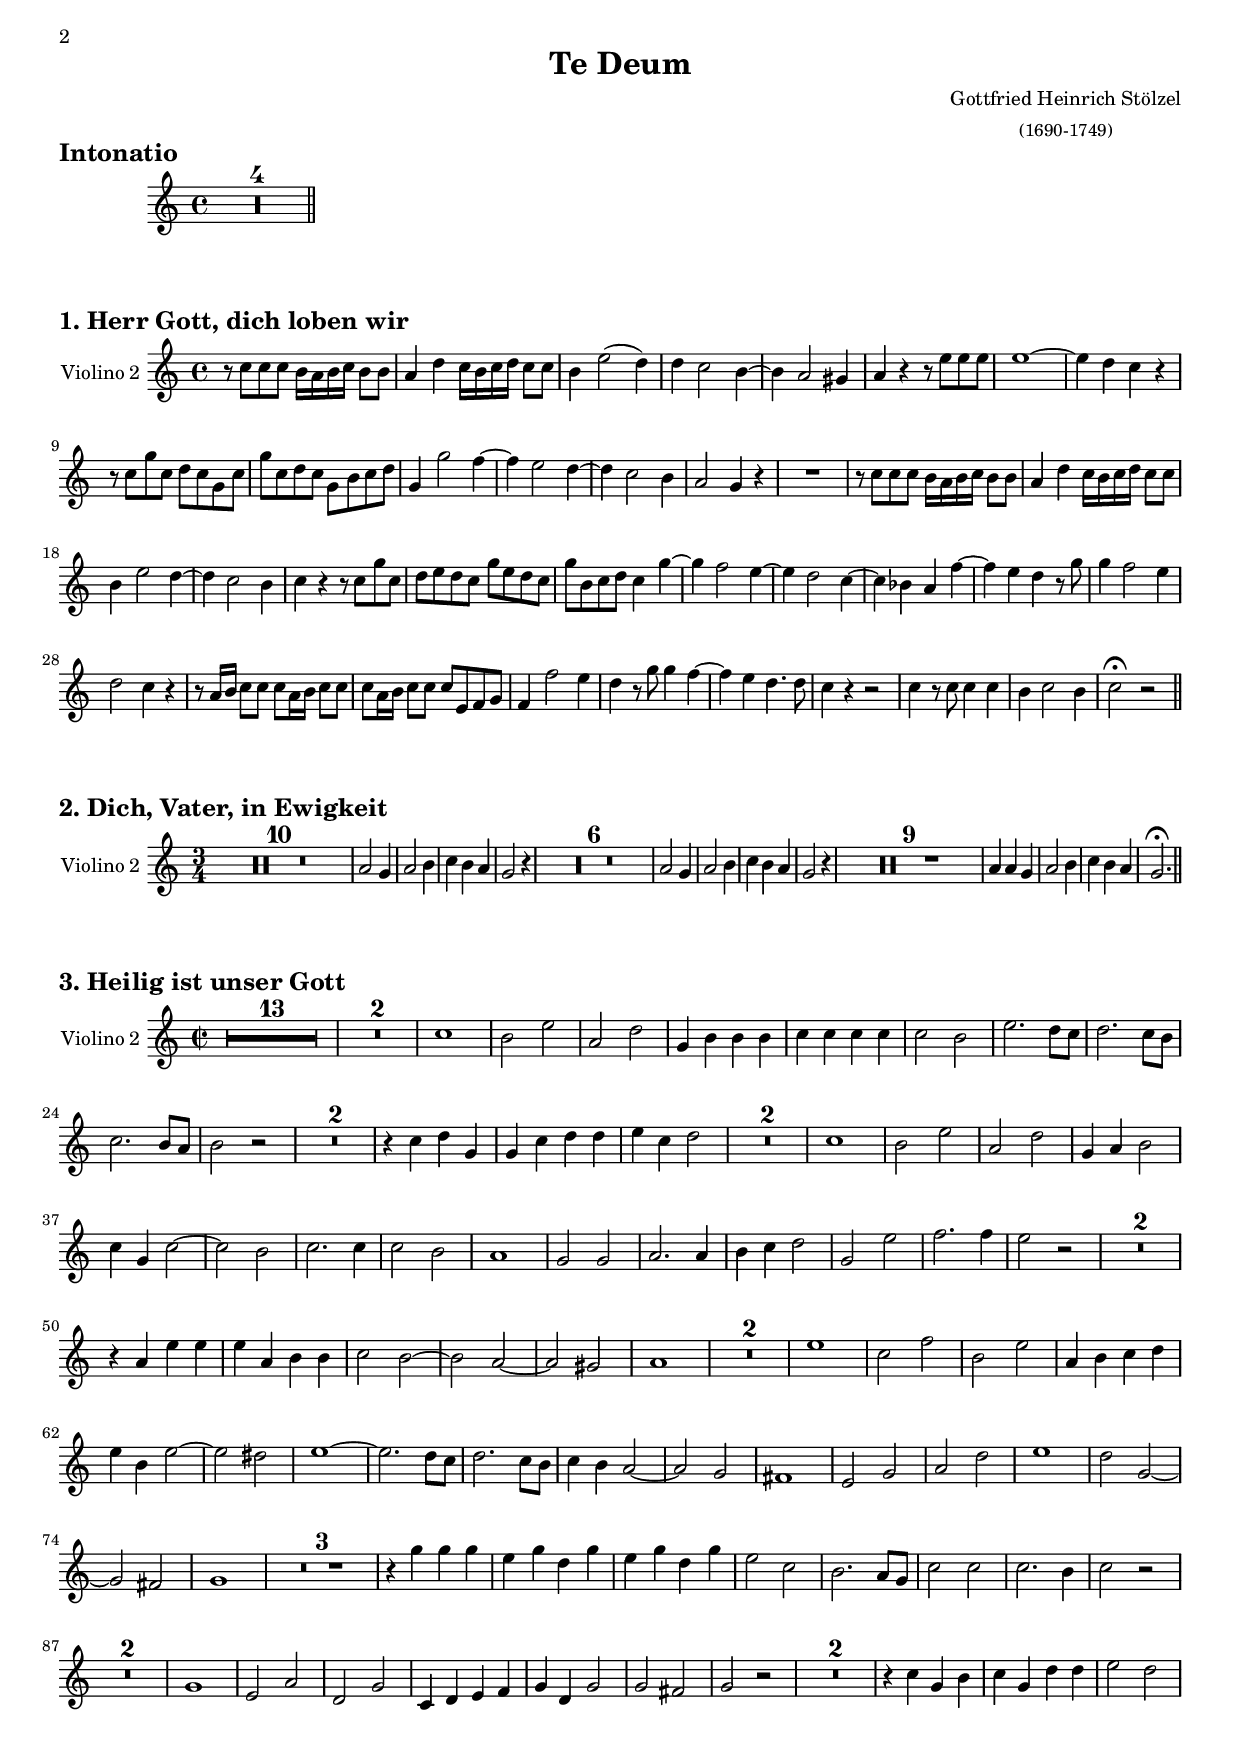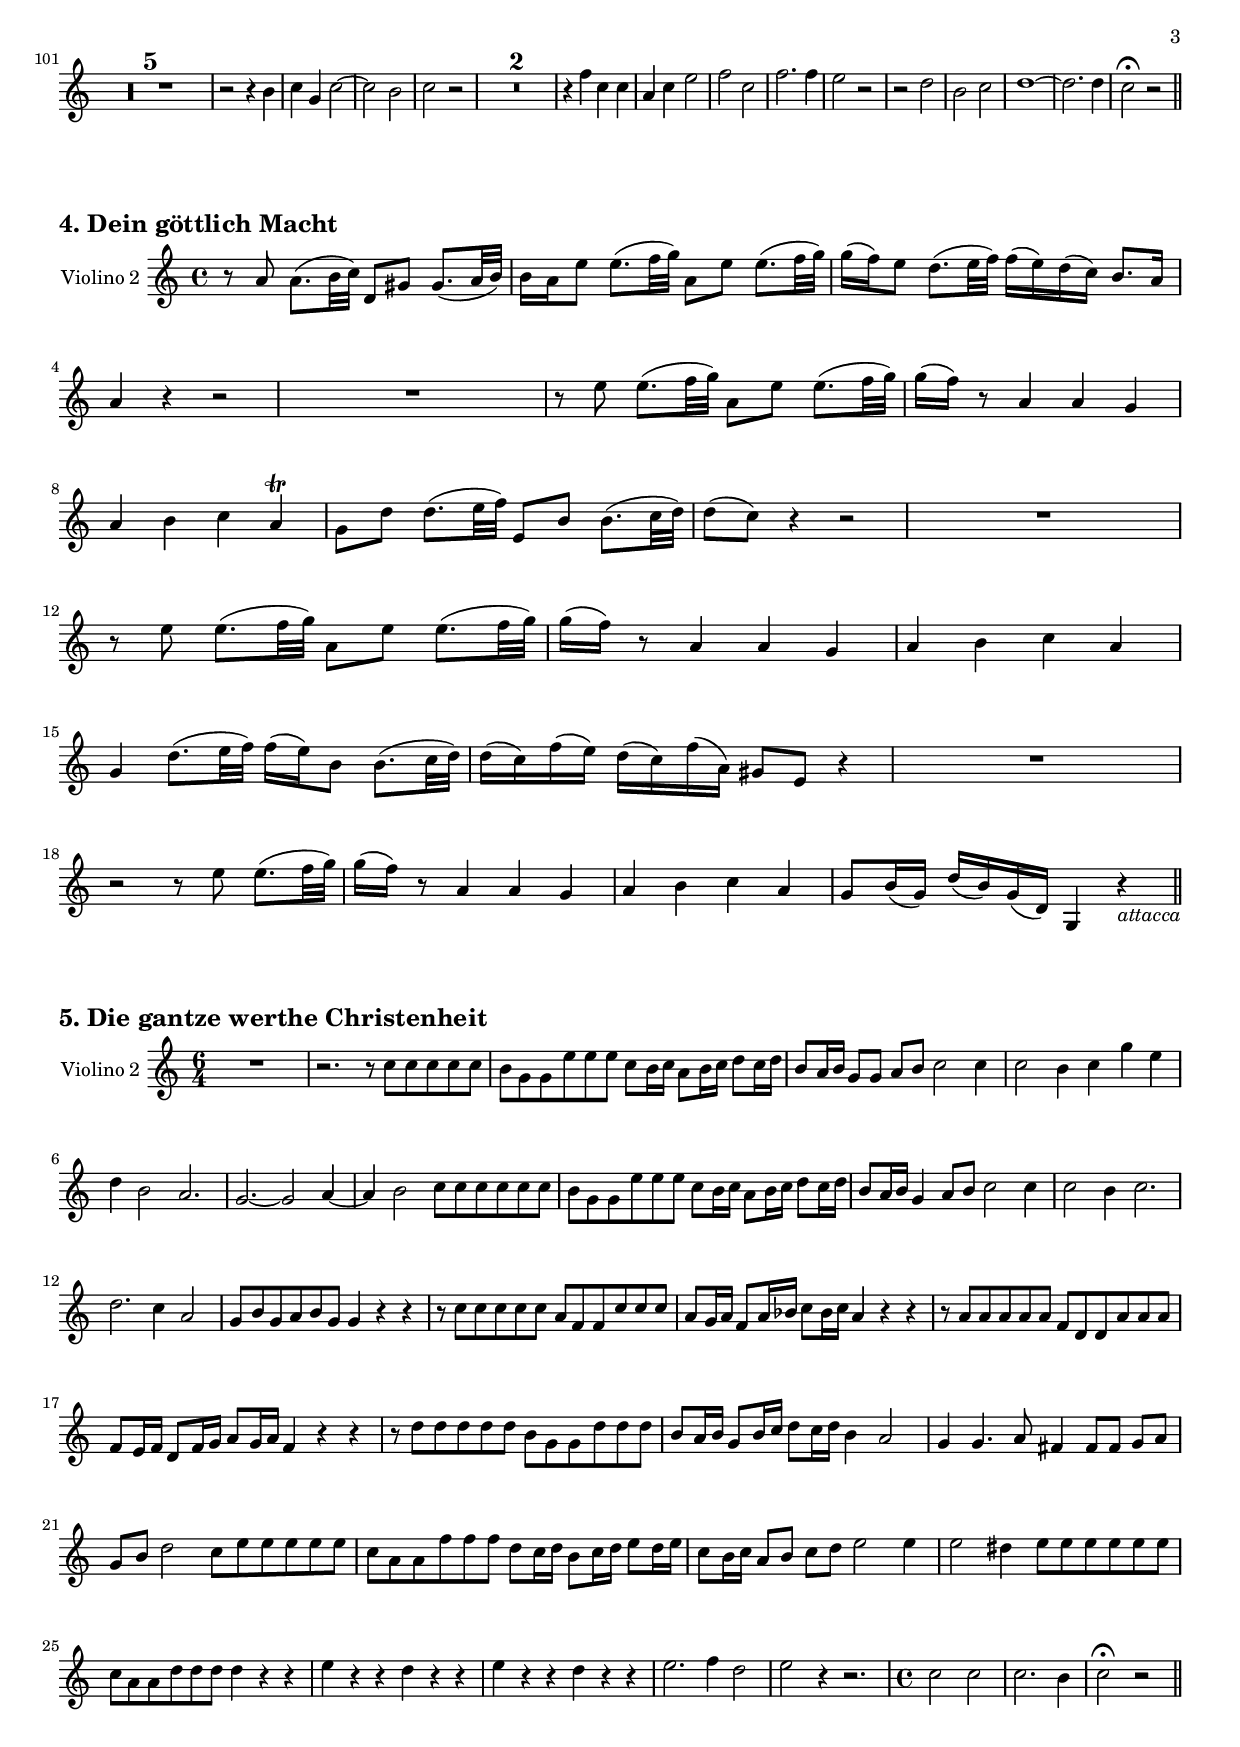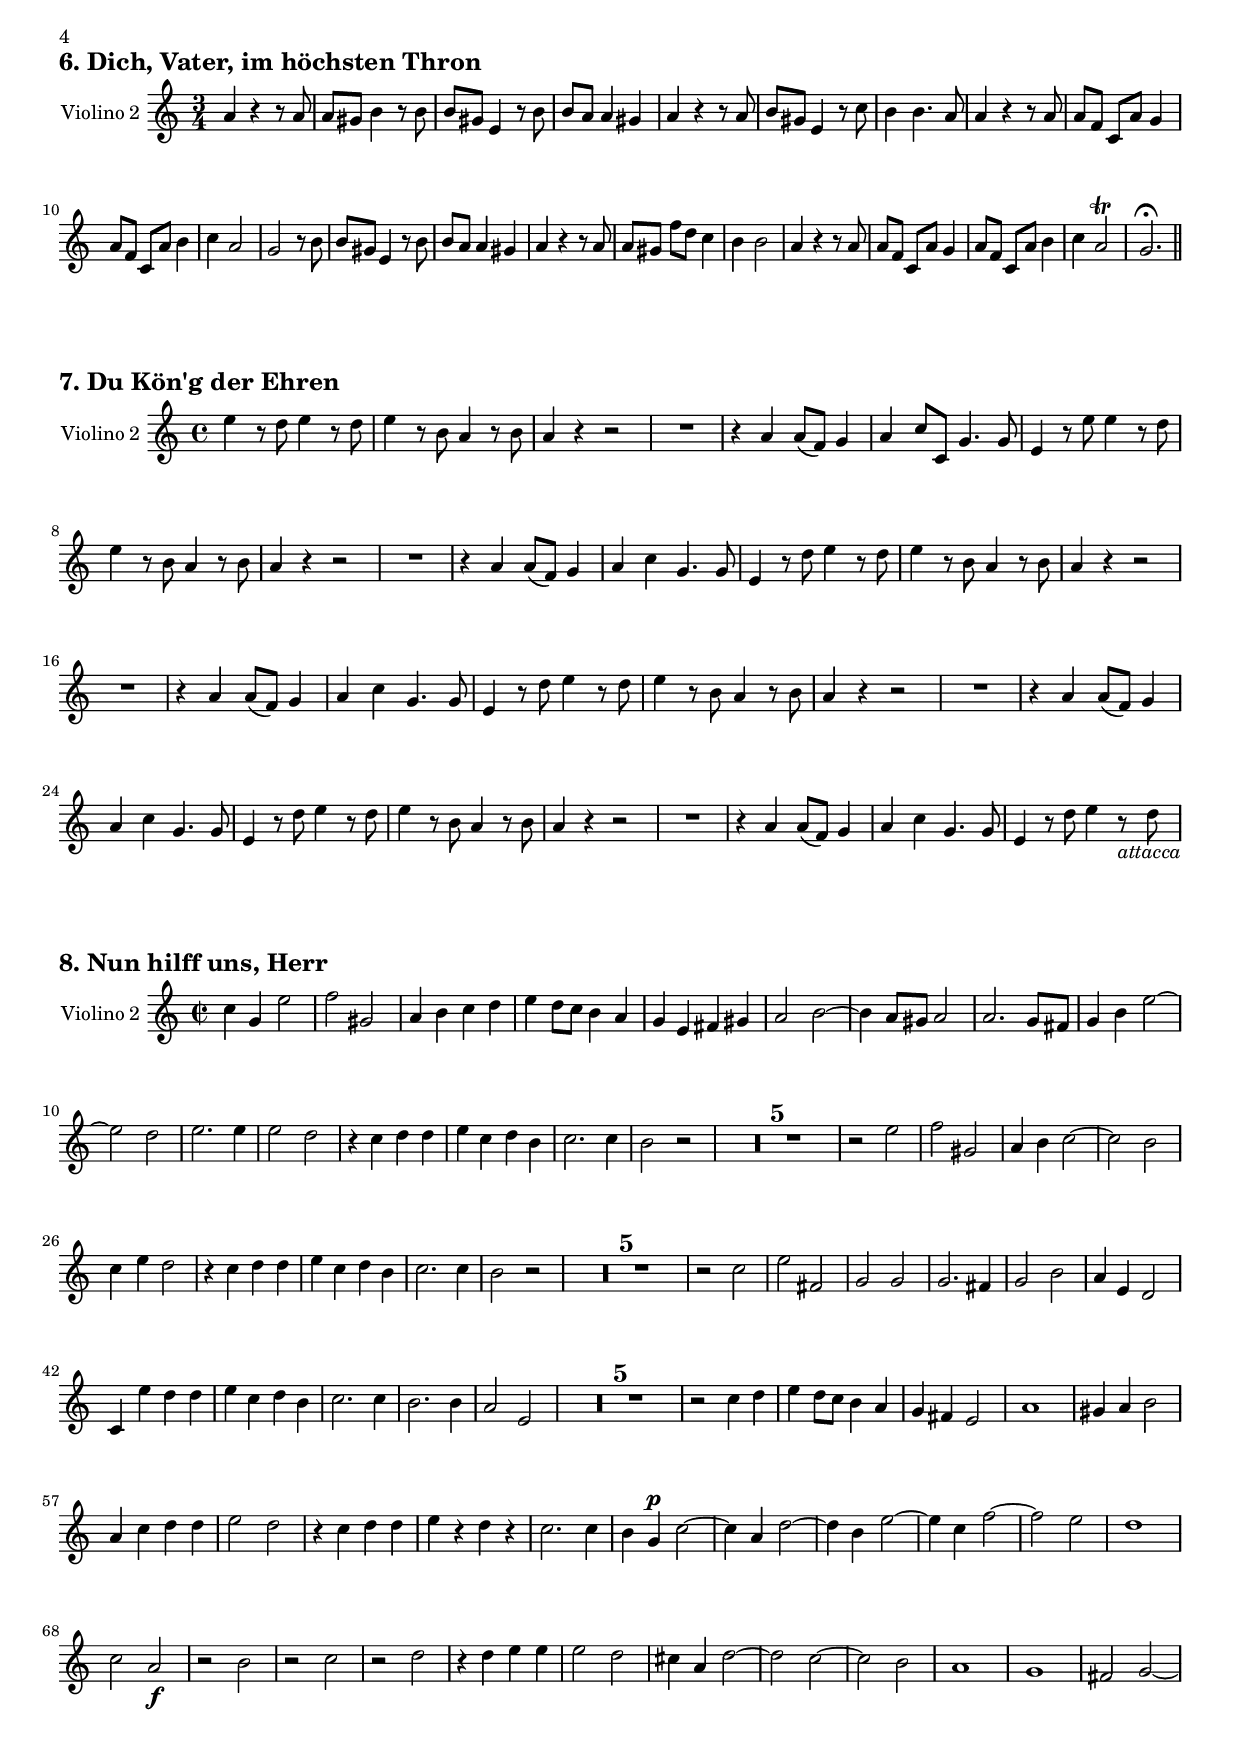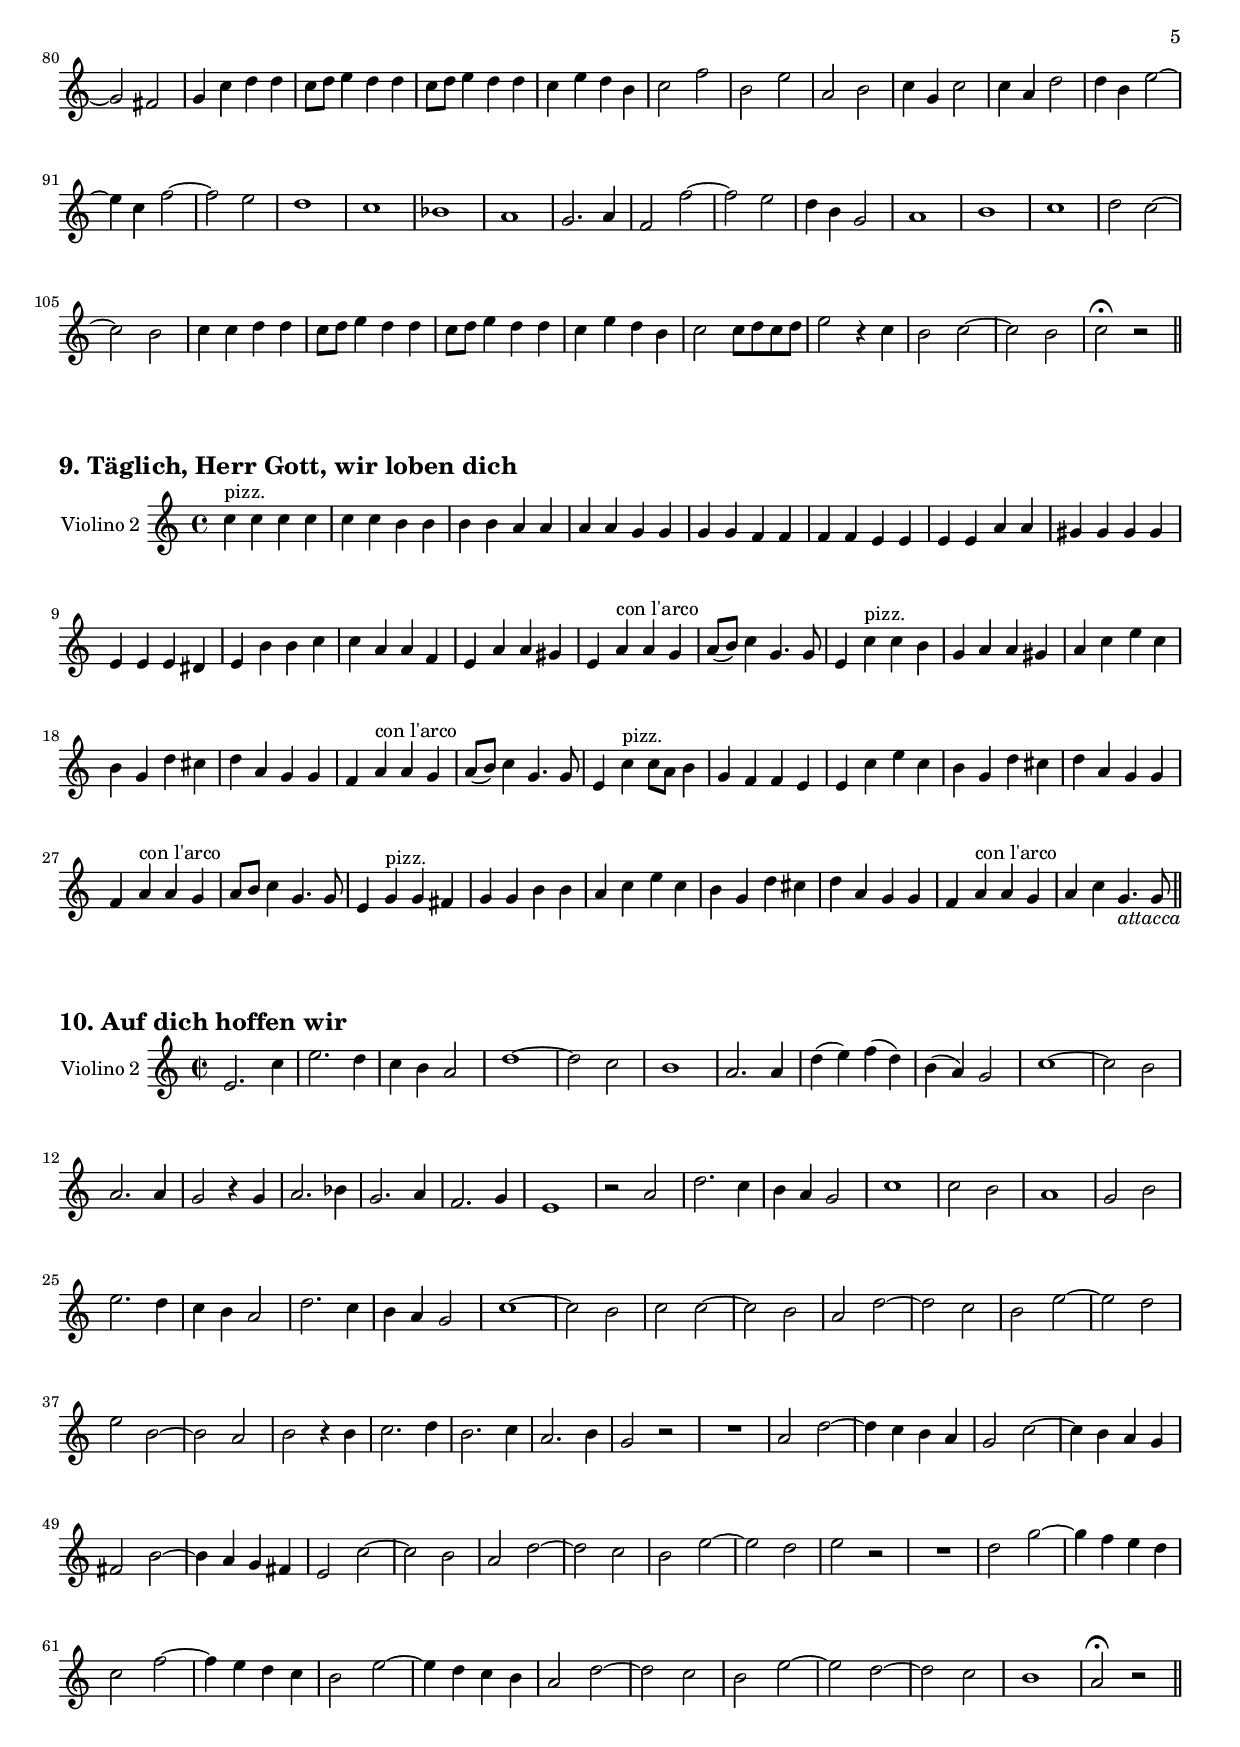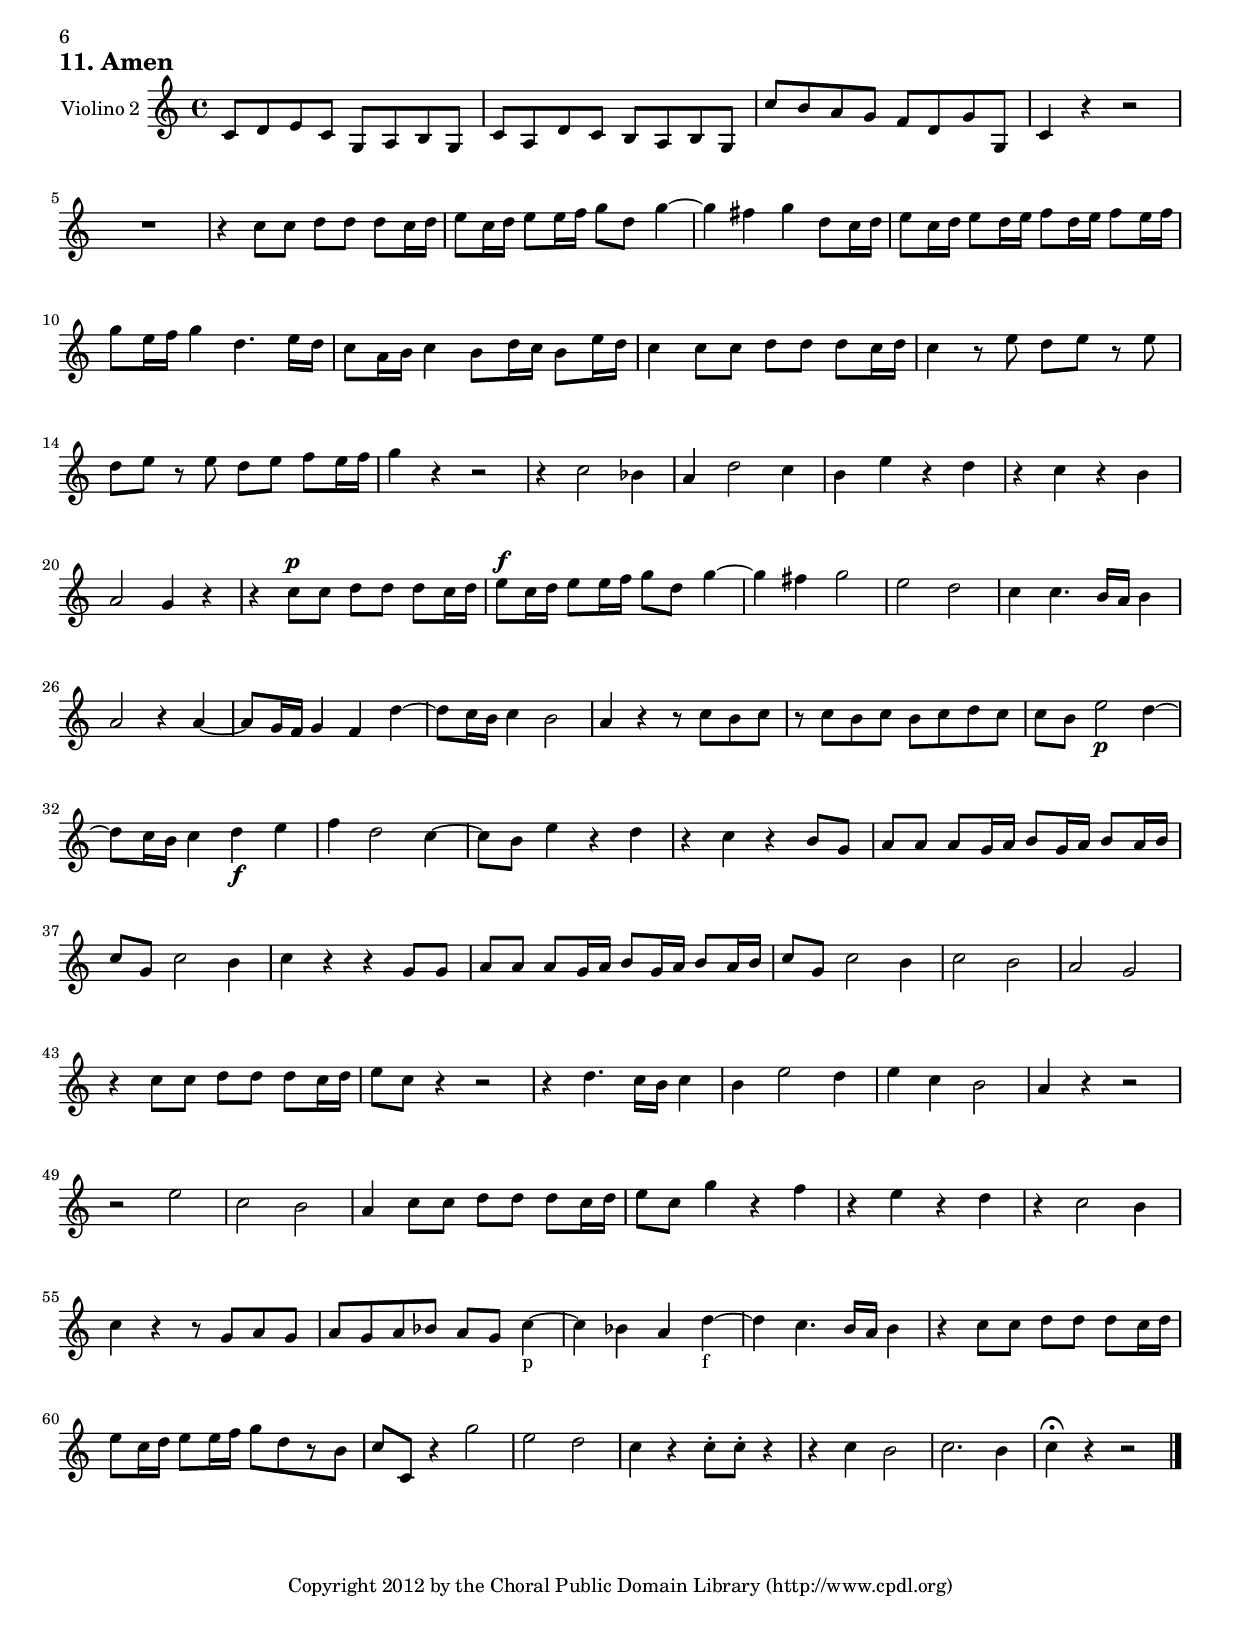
%
%
%    G.H. Stölzel - Te Deum
%
%    Orchestermaterial:
%         Stimme 1: Oboe
%         Stimme 2: Trompete 1 - 3
%         Stimme 3: Pauken
%         Stimme 4: Vl. 1
%    ---> Stimme 5: Vl. 2
%         Stimme 6: Vla. 1
%         Stimme 7: Vla. 2
%         Stimme 8: Vcl / Kb
%
%    transponierte Fassung in C-Dur (Original: D-Dur)
%    transposed version in C major (original: D major)
%
%    U. Schweizer (16.06.2012)
% 
%    (C) 2012 Choral Public Domain Library (www.cpdl.org)
%


#(set-global-staff-size 17)

#(set-default-paper-size "a4")

#(define-markup-command (toc-line layout props label text)
  (symbol? markup?)
  (interpret-markup layout props
   (markup #:fill-line (text #:page-ref label "8" "?"))))

\version "2.12.3"

\layout {
   \context { 
      \Score
         skipBars = ##t
         autoBeaming = ##f
   }
}

%
%   Teil 1
%
PartOneVoiceOneOne = \transpose c' bes \relative d'' {
    \key d \major \time 4/4 r8 d8 [ d8 d8 ] cis16 [ b16 cis16 d16 ] cis8
    [ cis8 ] | % 2
    b4 e4 d16 [ cis16 d16 e16 ] d8 [ d8 ] | % 3
    cis4 fis2 ( e4 ) | % 4
    e4 d2 cis4 ~ | % 5
    cis4 b2 ais4 | % 6
    b4 r4 r8 fis'8 [ fis8 fis8 ] | % 7
    fis1 ~ | % 8
    fis4 e4 d4 r4 | % 9
    r8 d8 [ a'8 d,8 ] e8 [ d8 a8 d8 ] | \barNumberCheck #10
    a'8 [ d,8 e8 d8 ] a8 [ cis8 d8 e8 ] | % 11
    a,4 a'2 g4 ~ | % 12
    g4 fis2 e4 ~ | % 13
    e4 d2 cis4 | % 14
    b2 a4 r4 | % 15
    R1 | % 16
    r8 d8 [ d8 d8 ] cis16 [ b16 cis16 d16 ] cis8 [ cis8 ] | % 17
    b4 e4 d16 [ cis16 d16 e16 ] d8 [ d8 ] | % 18
    cis4 fis2 e4 ~ | % 19
    e4 d2 cis4 | \barNumberCheck #20
    d4 r4 r8 d8 [ a'8 d,8 ] | % 21
    e8 [ fis8 e8 d8 ] a'8 [ fis8 e8 d8 ] | % 22
    a'8 [ cis,8 d8 e8 ] d4 a'4 ~ | % 23
    a4 g2 fis4 ~ | % 24
    fis4 e2 d4 ~ | % 25
    d4 c4 b4 g'4 ~ | % 26
    g4 fis4 e4 r8 a8 | % 27
    a4 g2 fis4 | % 28
    e2 d4 r4 | % 29
    r8 b16 [ cis16 ] d8 [ d8 ] d8 [ b16 cis16 ] d8 [ d8 ] |
    \barNumberCheck #30
    d8 [ b16 cis16 ] d8 [ d8 ] d8 [ fis,8 g8 a8 ] | % 31
    g4 g'2 fis4 | % 32
    e4 r8 a8 a4 g4 ~ | % 33
    g4 fis4 e4. e8 | % 34
    d4 r4 r2 | % 35
    d4 r8 d8 d4 d4 | % 36
    cis4 d2 cis4 | % 37
    d2 \fermata r2 \bar "||"
    }

%
%   Teil 2
%
PartTwoVoiceSeven = \transpose c' bes  \relative b' {
    \key d \major \time 3/4 R2.*10 | % 11
    b2 a4 | % 12
    b2 cis4 | % 13
    d4 cis4 b4 | % 14
    a2 r4 | % 15
    R2.*6 | % 21
    b2 a4 | % 22
    b2 cis4 | % 23
    d4 cis4 b4 | % 24
    a2 r4 | % 25
    R2.*9 | % 34
    b4 b4 a4 | % 35
    b2 cis4 | % 36
    d4 cis4 b4 | % 37
    a2. \fermata \bar "||"
    }

%
%   Teil 3
%
PartThreeVoiceOneOne = \transpose c' bes \relative d'' {
    \key d \major \time 2/2 R1*13 | % 14
    R1*2 | % 16
    d1 | % 17
    cis2 fis2 | % 18
    b,2 e2 | % 19
    a,4 cis4 cis4 cis4 | \barNumberCheck #20
    d4 d4 d4 d4 | % 21
    d2 cis2 | % 22
    fis2. e8 [ d8 ] | % 23
    e2. d8 [ cis8 ] | % 24
    d2. cis8 [ b8 ] | % 25
    cis2 r2 | % 26
    R1*2 | % 28
    r4 d4 e4 a,4 | % 29
    a4 d4 e4 e4 | \barNumberCheck #30
    fis4 d4 e2 | % 31
    R1*2 | % 33
    d1 | % 34
    cis2 fis2 | % 35
    b,2 e2 | % 36
    a,4 b4 cis2 | % 37
    d4 a4 d2 ~ | % 38
    d2 cis2 | % 39
    d2. d4 | \barNumberCheck #40
    d2 cis2 | % 41
    b1 | % 42
    a2 a2 | % 43
    b2. b4 | % 44
    cis4 d4 e2 | % 45
    a,2 fis'2 | % 46
    g2. g4 | % 47
    fis2 r2 | % 48
    R1*2 | \barNumberCheck #50
    r4 b,4 fis'4 fis4 | % 51
    fis4 b,4 cis4 cis4 | % 52
    d2 cis2 ~ | % 53
    cis2 b2 ~ | % 54
    b2 ais2 | % 55
    b1 | % 56
    R1*2 | % 58
    fis'1 | % 59
    d2 g2 | \barNumberCheck #60
    cis,2 fis2 | % 61
    b,4 cis4 d4 e4 | % 62
    fis4 cis4 fis2 ~ | % 63
    fis2 eis2 | % 64
    fis1 ~ | % 65
    fis2. e8 [ d8 ] | % 66
    e2. d8 [ cis8 ] | % 67
    d4 cis4 b2 ~ | % 68
    b2 a2 | % 69
    gis1 | \barNumberCheck #70
    fis2 a2 | % 71
    b2 e2 | % 72
    fis1 | % 73
    e2 a,2 ~ | % 74
    a2 gis2 | % 75
    a1 | % 76
    R1*3 | % 79
    r4 a'4 a4 a4 | \barNumberCheck #80
    fis4 a4 e4 a4 | % 81
    fis4 a4 e4 a4 | % 82
    fis2 d2 | % 83
    cis2. b8 [ a8 ] | % 84
    d2 d2 | % 85
    d2. cis4 | % 86
    d2 r2 | % 87
    R1*2 | % 89
    a1 | \barNumberCheck #90
    fis2 b2 | % 91
    e,2 a2 | % 92
    d,4 e4 fis4 g4 | % 93
    a4 e4 a2 | % 94
    a2 gis2 | % 95
    a2 r2 | % 96
    R1*2 | % 98
    r4 d4 a4 cis4 | % 99
    d4 a4 e'4 e4 | \barNumberCheck #100
    fis2 e2 | \pageBreak % 101
    R1*5 | % 106
    r2 r4 cis4 | % 107
    d4 a4 d2 ~ | % 108
    d2 cis2 | % 109
    d2 r2 | \barNumberCheck #110
    R1*2 | % 112
    r4 g4 d4 d4 | % 113
    b4 d4 fis2 | % 114
    g2 d2 | % 115
    g2. g4 | % 116
    fis2 r2 | % 117
    r2 e2 | % 118
    cis2 d2 | % 119
    e1 ~ | \barNumberCheck #120
    e2. e4 | % 121
    d2 \fermata r2 \bar "||"
    }

%
%   Teil 4
%
PartFourVoiceSeven = \transpose c' bes \relative b' {
    \key d \major \time 4/4 r8 b8 b8. ( [ cis32 d32 ) ] e,8 [ ais8 ] ais8.
    ( [ b32  cis32 ) ] | % 2
    cis16 [ b16 fis'8 ] fis8. ( [ g32 a32 ) ] b,8 [ fis'8 ] fis8. ( [ g32
    a32 ) ] | % 3
    a16 ( [ g16 ) fis8 ] e8. ( [ fis32 g32 ) ] g16 ( [ fis16 ) e16 ( d16
    ) ] cis8. [ b16 ] | % 4
    b4 r4 r2 | % 5
    R1 | % 6
    r8 fis'8 fis8. ( [ g32 a32 ) ] b,8 [ fis'8 ] fis8. ( [ g32 a32 ) ] | % 7
    a16 ( [ g16 ) ] r8 b,4 b4 a4 | % 8
    b4 cis4 d4 b4\trill | % 9
    a8 [ e'8 ] e8. ( [ fis32 g32 ) ] fis,8 [ cis'8 ] cis8. ( [ d32 e32 )
    ] | \barNumberCheck #10
    e8 ( [ d8 ) ] r4 r2 | % 11
    R1 | % 12
    r8 fis8 fis8. ( [ g32 a32 ) ] b,8 [ fis'8 ] fis8. ( [ g32 a32 ) ] | % 13
    a16 ( [ g16 ) ] r8 b,4 b4 a4 | % 14
    b4 cis4 d4 b4 | % 15
    a4 e'8. ( [ fis32 g32 ) ] g16 ( [ fis16 ) cis8 ] cis8. ( [ d32 e32 )
    ] | % 16
    e16 ( [ d16 ) g16 ( fis16 ) ] e16 ( [ d16 ) g16 ( b,16 ) ] ais8 [
    fis8 ] r4 | % 17
    R1 | % 18
    r2 r8 fis'8 fis8. ( [ g32 a32 ) ] | % 19
    a16 ( [ g16 ) ] r8 b,4 b4 a4 | \barNumberCheck #20
    b4 cis4 d4 b4 | % 21
    a8 [ cis16 ( a16 ) ] e'16 ( [ cis16 ) a16 ( e16 ) ] a,4 r4_\markup{\italic attacca } \bar "||"
    }

%
%   Teil 5
%
PartFiveVoiceOneOne = \transpose c' bes  \relative d'' {
    \key d \major \time 6/4 R1. | % 2
    r2. r8 d8 [ d8 d8 d8 d8 ] | % 3
    cis8 [ a8 a8 fis'8 fis8 fis8 ] d8 [ cis16 d16 ] b8 [ cis16 d16 ] e8
    [ d16 e16 ] | % 4
    cis8 [ b16 cis16 ] a8 [ a8 ] b8 [ cis8 ] d2 d4 | % 5
    d2 cis4 d4 a'4 fis4 | % 6
    e4 cis2 b2. | % 7
    a2. ~ a2 b4 ~ | % 8
    b4 cis2 d8 [ d8 d8 d8 d8 d8 ] | % 9
    cis8 [ a8 a8 fis'8 fis8 fis8 ] d8 [ cis16 d16 ] b8 [ cis16 d16 ] e8
    [ d16 e16 ] | \barNumberCheck #10
    cis8 [ b16 cis16 ] a4 b8 [ cis8 ] d2 d4 | % 11
    d2 cis4 d2. | % 12
    e2. d4 b2 | % 13
    a8 [ cis8 a8 b8 cis8 a8 ] a4 r4 r4 | % 14
    r8 d8 [ d8 d8 d8 d8 ] b8 [ g8 g8 d'8 d8 d8 ] | % 15
    b8 [ a16 b16 ] g8 [ b16 c16 ] d8 [ c16 d16 ] b4 r4 r4 | % 16
    r8 b8 [ b8 b8 b8 b8 ] g8 [ e8 e8 b'8 b8 b8 ] | % 17
    g8 [ fis16 g16 ] e8 [ g16 a16 ] b8 [ a16 b16 ] g4 r4 r4 | % 18
    r8 e'8 [ e8 e8 e8 e8 ] cis8 [ a8 a8 e'8 e8 e8 ] | % 19
    cis8 [ b16 cis16 ] a8 [ cis16 d16 ] e8 [ d16 e16 ] cis4 b2 |
    \barNumberCheck #20
    a4 a4. b8 gis4 gis8 [ gis8 ] a8 [ b8 ] | % 21
    a8 [ cis8 ] e2 d8 [ fis8 fis8 fis8 fis8 fis8 ] | % 22
    d8 [ b8 b8 g'8 g8 g8 ] e8 [ d16 e16 ] cis8 [ d16 e16 ] fis8 [ e16
    fis16 ] | % 23
    d8 [ cis16 d16 ] b8 [ cis8 ] d8 [ e8 ] fis2 fis4 | % 24
    fis2 eis4 fis8 [ fis8 fis8 fis8 fis8 fis8 ] | % 25
    d8 [ b8 b8 e8 e8 e8 ] e4 r4 r4 | % 26
    fis4 r4 r4 e4 r4 r4 | % 27
    fis4 r4 r4 e4 r4 r4 | % 28
    fis2. g4 e2 | % 29
    fis2 r4 r2. | \barNumberCheck #30
    \time 4/4  d2 d2 | % 31
    d2. cis4 | % 32
    d2 \fermata r2 \bar "||" % 33
    }

%
%   Teil 6
%
PartSixVoiceSeven = \transpose c' bes \relative b' {
    \key d \major \time 3/4 b4 r4 r8 b8 | % 2
    b8 [ ais8 ] cis4 r8 cis8 | % 3
    cis8 [ ais8 ] fis4 r8 cis'8 | % 4
    cis8 [ b8 ] b4 ais4 | % 5
    b4 r4 r8 b8 | % 6
    cis8 [ ais8 ] fis4 r8 d'8 | % 7
    cis4 cis4. b8 | % 8
    b4 r4 r8 b8 | % 9
    b8 [ g8 ] d8 [ b'8 ] a4 | \barNumberCheck #10
    b8 [ g8 ] d8 [ b'8 ] cis4 | % 11
    d4 b2 | % 12
    a2 r8 cis8 | % 13
    cis8 [ ais8 ] fis4 r8 cis'8 | % 14
    cis8 [ b8 ] b4 ais4 | % 15
    b4 r4 r8 b8 | % 16
    b8 [ ais8 ] g'8 [ e8 ] d4 | % 17
    cis4 cis2 | % 18
    b4 r4 r8 b8 | % 19
    b8 [ g8 ] d8 [ b'8 ] a4 | \barNumberCheck #20
    b8 [ g8 ] d8 [ b'8 ] cis4 | % 21
    d4 b2 \trill | % 22
    a2. \fermata \bar "||"
    }

%
%   Teil 7
%
PartSevenVoiceOneOne = \transpose c' bes \relative fis'' {
    \key d \major \time 4/4 fis4 r8 e8 fis4 r8 e8 | % 2
    fis4 r8 cis8 b4 r8 cis8 | % 3
    b4 r4 r2 | % 4
    R1 | % 5
    r4 b4 b8 ( [ g8 ) ] a4 | % 6
    b4 d8 [ d,8 ] a'4. a8 | % 7
    fis4 r8 fis'8 fis4 r8 e8 | % 8
    fis4 r8 cis8 b4 r8 cis8 | % 9
    b4 r4 r2 | \barNumberCheck #10
    R1 | % 11
    r4 b4 b8 ( [ g8 ) ] a4 | % 12
    b4 d4 a4. a8 | % 13
    fis4 r8 e'8 fis4 r8 e8 | % 14
    fis4 r8 cis8 b4 r8 cis8 | % 15
    b4 r4 r2 | % 16
    R1 | % 17
    r4 b4 b8 ( [ g8 ) ] a4 | % 18
    b4 d4 a4. a8 | % 19
    fis4 r8 e'8 fis4 r8 e8 | \barNumberCheck #20
    fis4 r8 cis8 b4 r8 cis8 | % 21
    b4 r4 r2 | % 22
    R1 | % 23
    r4 b4 b8 ( [ g8 ) ] a4 | % 24
    b4 d4 a4. a8 | % 25
    fis4 r8 e'8 fis4 r8 e8 | % 26
    fis4 r8 cis8 b4 r8 cis8 | % 27
    b4 r4 r2 | % 28
    R1 | % 29
    r4 b4 b8 ( [ g8 ) ] a4 | \barNumberCheck #30
    b4 d4 a4. a8 | % 31
    fis4 r8 e'8 fis4 r8_\markup{\italic attacca }  e8 }

%
%   Teil 8
%
PartEightVoiceOneOne =  \transpose c' bes \relative d'' {
    \key d \major \time 2/2 d4 a4 fis'2 | % 2
    g2 ais,2 | % 3
    b4 cis4 d4 e4 | % 4
    fis4 e8 [ d8 ] cis4 b4 | % 5
    a4 fis4 gis4 ais4 | % 6
    b2 cis2 ~ | % 7
    cis4 b8 [ ais8 ] b2 | % 8
    b2. a8 [ gis8 ] | % 9
    a4 cis4 fis2 ~ | \barNumberCheck #10
    fis2 e2 | % 11
    fis2. fis4 | % 12
    fis2 e2 | % 13
    r4 d4 e4 e4 | % 14
    fis4 d4 e4 cis4 | % 15
    d2. d4 | % 16
    cis2 r2 | % 17
    R1*5 | % 22
    r2 fis2 | % 23
    g2 ais,2 | % 24
    b4 cis4 d2 ~ | % 25
    d2 cis2 | % 26
    d4 fis4 e2 | % 27
    r4 d4 e4 e4 | % 28
    fis4 d4 e4 cis4 | % 29
    d2. d4 | \barNumberCheck #30
    cis2 r2 | % 31
    R1*5 | % 36
    r2 d2 | % 37
    fis2 gis,2 | % 38
    a2 a2 | % 39
    a2. gis4 | \barNumberCheck #40
    a2 cis2 | % 41
    b4 fis4 e2 | % 42
    d4 fis'4 e4 e4 | % 43
    fis4 d4 e4 cis4 | % 44
    d2. d4 | % 45
    cis2. cis4 | % 46
    b2 fis2 | % 47
    R1*5 | % 52
    r2 d'4 e4 | % 53
    fis4 e8 [ d8 ] cis4 b4 | % 54
    a4 gis4 fis2 | % 55
    b1 | % 56
    ais4 b4 cis2 | % 57
    b4 d4 e4 e4 | % 58
    fis2 e2 | % 59
    r4 d4 e4 e4 | \barNumberCheck #60
    fis4 r4 e4 r4 | % 61
    d2. d4 | % 62
    cis4 a4^\p d2 ~ | % 63
    d4 b4 e2 ~ | % 64
    e4 cis4 fis2 ~ | % 65
    fis4 d4 g2 ~ | % 66
    g2 fis2 | % 67
    e1 | % 68
    d2 b2\f | % 69
    r2 cis2 | \barNumberCheck #70
    r2 d2 | % 71
    r2 e2 | % 72
    r4 e4 fis4 fis4 | % 73
    fis2 e2 | % 74
    dis4 b4 e2 ~ | % 75
    e2 d2 ~ | % 76
    d2 cis2 | % 77
    b1 | % 78
    a1 | % 79
    gis2 a2 ~ | \barNumberCheck #80
    a2 gis2 | % 81
    a4 d4 e4 e4 | % 82
    d8 [ e8 ] fis4 e4 e4 | % 83
    d8 [ e8 ] fis4 e4 e4 | % 84
    d4 fis4 e4 cis4 | % 85
    d2 g2 | % 86
    cis,2 fis2 | % 87
    b,2 cis2 | % 88
    d4 a4 d2 | % 89
    d4 b4 e2 | \barNumberCheck #90
    e4 cis4 fis2 ~ | % 91
    fis4 d4 g2 ~ | % 92
    g2 fis2 | % 93
    e1 | % 94
    d1 | % 95
    c1 | % 96
    b1 | % 97
    a2. b4 | % 98
    g2 g'2 ~ | % 99
    g2 fis2 | \barNumberCheck #100
    e4 cis4 a2 | % 101
    b1 | % 102
    cis1 | % 103
    d1 | % 104
    e2 d2 ~ | % 105
    d2 cis2 | % 106
    d4 d4 e4 e4 | % 107
    d8 [ e8 ] fis4 e4 e4 | % 108
    d8 [ e8 ] fis4 e4 e4 | % 109
    d4 fis4 e4 cis4 | \barNumberCheck #110
    d2 d8 [ e8 d8 e8 ] | % 111
    fis2 r4 d4 | % 112
    cis2 d2 ~ | % 113
    d2 cis2 | % 114
    d2 \fermata r2 \bar "||"
    }

%
%   Teil 9
%
PartNineVoiceSeven = \transpose c' bes \relative d'' {
    \key d \major \time 4/4 | % 1
    d4 ^"pizz." d4 d4 d4 | % 2
    d4 d4 cis4 cis4 | % 3
    cis4 cis4 b4 b4 | % 4
    b4 b4 a4 a4 | % 5
    a4 a4 g4 g4 | % 6
    g4 g4 fis4 fis4 | % 7
    fis4 fis4 b4 b4 | % 8
    ais4 ais4 ais4 ais4 | % 9
    fis4 fis4 fis4 eis4 | \barNumberCheck #10
    fis4 cis'4 cis4 d4 | % 11
    d4 b4 b4 g4 | % 12
    fis4 b4 b4 ais4 | % 13
    fis4 b4^"con l'arco" b4 a4 | % 14
    b8 ( [ cis8 ) ] d4 a4. a8 | % 15
    fis4 d'4^"pizz." d4 cis4 | % 16
    a4 b4 b4 ais4 | % 17
    b4 d4 fis4 d4 | % 18
    cis4 a4 e'4 dis4 | % 19
    e4 b4 a4 a4 | \barNumberCheck #20
    g4 b4^"con l'arco" b4 a4 | % 21
    b8 ( [ cis8 ) ] d4 a4. a8 | % 22
    fis4 d'4 ^"pizz." d8 [ b8 ] cis4 | % 23
    a4 g4 g4 fis4 | % 24
    fis4 d'4 fis4 d4 | % 25
    cis4 a4 e'4 dis4 | % 26
    e4 b4 a4 a4 | % 27
    g4 b4^"con l'arco" b4 a4 | % 28
    b8 [ cis8 ] d4 a4. a8 | % 29
    fis4 a4^"pizz." a4 gis4 | \barNumberCheck #30
    a4 a4 cis4 cis4 | % 31
    b4 d4 fis4 d4 | % 32
    cis4 a4 e'4 dis4 | % 33
    e4 b4 a4 a4 | % 34
    g4 b4^"con l'arco" b4 a4 | % 35
    b4 d4 a4._\markup{\italic attacca }  a8 \bar "||"
    }

%
%   Teil 10
%
PartTenVoiceSeven = \transpose c' bes \relative fis' {
    \key d \major \time 2/2 fis2. d'4 | % 2
    fis2. e4 | % 3
    d4 cis4 b2 | % 4
    e1 ~ | % 5
    e2 d2 | % 6
    cis1 | % 7
    b2. b4 | % 8
    e4 ( fis4 ) g4 ( e4 ) | % 9
    cis4 ( b4 ) a2 | \barNumberCheck #10
    d1 ~ | % 11
    d2 cis2 | % 12
    b2. b4 | % 13
    a2 r4 a4 | % 14
    b2. c4 | % 15
    a2. b4 | % 16
    g2. a4 | % 17
    fis1 | % 18
    r2 b2 | % 19
    e2. d4 | \barNumberCheck #20
    cis4 b4 a2 | % 21
    d1 | % 22
    d2 cis2 | % 23
    b1 | % 24
    a2 cis2 | % 25
    fis2. e4 | % 26
    d4 cis4 b2 | % 27
    e2. d4 | % 28
    cis4 b4 a2 | % 29
    d1 ~ | \barNumberCheck #30
    d2 cis2 | % 31
    d2 d2 ~ | % 32
    d2 cis2 | % 33
    b2 e2 ~ | % 34
    e2 d2 | % 35
    cis2 fis2 ~ | % 36
    fis2 e2 | % 37
    fis2 cis2 ~ | % 38
    cis2 b2 | % 39
    cis2 r4 cis4 | \barNumberCheck #40
    d2. e4 | % 41
    cis2. d4 | % 42
    b2. cis4 | % 43
    a2 r2 | % 44
    R1 | % 45
    b2 e2 ~ | % 46
    e4 d4 cis4 b4 | % 47
    a2 d2 ~ | % 48
    d4 cis4 b4 a4 | % 49
    gis2 cis2 ~ | \barNumberCheck #50
    cis4 b4 a4 gis4 | % 51
    fis2 d'2 ~ | % 52
    d2 cis2 | % 53
    b2 e2 ~ | % 54
    e2 d2 | % 55
    cis2 fis2 ~ | % 56
    fis2 e2 | % 57
    fis2 r2 | % 58
    R1 | % 59
    e2 a2 ~ | \barNumberCheck #60
    a4 g4 fis4 e4 | % 61
    d2 g2 ~ | % 62
    g4 fis4 e4 d4 | % 63
    cis2 fis2 ~ | % 64
    fis4 e4 d4 cis4 | % 65
    b2 e2 ~ | % 66
    e2 d2 | % 67
    cis2 fis2 ~ | % 68
    fis2 e2 ~ | % 69
    e2 d2 | \barNumberCheck #70
    cis1 | % 71
    b2 \fermata r2 \bar "||"
    }

%
%   Teil 11
%
PartElevenVoiceOneOne = \transpose c' bes \relative d' {
    \key d \major \time 4/4 d8 [ e8 fis8 d8 ] a8 [ b8 cis8 a8 ] | % 2
    d8 [ b8 e8 d8 ] cis8 [ b8 cis8 a8 ] | % 3
    d'8 [ cis8 b8 a8 ] g8 [ e8 a8 a,8 ] | % 4
    d4 r4 r2 | % 5
    R1 | % 6
    r4 d'8 [ d8 ] e8 [ e8 ] e8 [ d16 e16 ] | % 7
    fis8 [ d16 e16 ] fis8 [ fis16 g16 ] a8 [ e8 ] a4 ~ | % 8
    a4 gis4 a4 e8 [ d16 e16 ] | % 9
    fis8 [ d16 e16 ] fis8 [ e16 fis16 ] g8 [ e16 fis16 ] g8 [ fis16 g16
    ] | \barNumberCheck #10
    a8 [ fis16 g16 ] a4 e4. fis16 [ e16 ] | % 11
    d8 [ b16 cis16 ] d4 cis8 [ e16 d16 ] cis8 [ fis16 e16 ] | % 12
    d4 d8 [ d8 ] e8 [ e8 ] e8 [ d16 e16 ] | % 13
    d4 r8 fis8 e8 [ fis8 ] r8 fis8 | % 14
    e8 [ fis8 ] r8 fis8 e8 [ fis8 ] g8 [ fis16 g16 ] | % 15
    a4 r4 r2 | % 16
    r4 d,2 c4 | % 17
    b4 e2 d4 | % 18
    cis4 fis4 r4 e4 | % 19
    r4 d4 r4 cis4 | \barNumberCheck #20
    b2 a4 r4 | % 21
    r4 d8^\p [ d8 ] e8 [ e8 ] e8 [ d16 e16 ] | % 22
    fis8^\f [ d16 e16 ] fis8 [ fis16 g16 ] a8 [ e8 ] a4 ~ | % 23
    a4 gis4 a2 | % 24
    fis2 e2 | % 25
    d4 d4. cis16 [ b16 ] cis4 | % 26
    b2 r4 b4 ~ | % 27
    b8 [ a16 g16 ] a4 g4 e'4 ~ | % 28
    e8 [ d16 cis16 ] d4 cis2 | % 29
    b4 r4 r8 d8 [ cis8 d8 ] | \barNumberCheck #30
    r8 d8 [ cis8 d8 ] cis8 [ d8 e8 d8 ] | % 31
    d8 [ cis8 ] fis2\p e4 ~ | % 32
    e8 [ d16 cis16 ] d4 e4\f fis4 | % 33
    g4 e2 d4 ~ | % 34
    d8 [ cis8 ] fis4 r4 e4 | % 35
    r4 d4 r4 cis8 [ a8 ] | % 36
    b8 [ b8 ] b8 [ a16 b16 ] cis8 [ a16 b16 ] cis8 [ b16 cis16 ] | % 37
    d8 [ a8 ] d2 cis4 | % 38
    d4 r4 r4 a8 [ a8 ] | % 39
    b8 [ b8 ] b8 [ a16 b16 ] cis8 [ a16 b16 ] cis8 [ b16 cis16 ] |
    \barNumberCheck #40
    d8 [ a8 ] d2 cis4 | % 41
    d2 cis2 | % 42
    b2 a2 | % 43
    r4 d8 [ d8 ] e8 [ e8 ] e8 [ d16 e16 ] | % 44
    fis8 [ d8 ] r4 r2 | % 45
    r4 e4. d16 [ cis16 ] d4 | % 46
    cis4 fis2 e4 | % 47
    fis4 d4 cis2 | % 48
    b4 r4 r2 | % 49
    r2 fis'2 | \barNumberCheck #50
    d2 cis2 | % 51
    b4 d8 [ d8 ] e8 [ e8 ] e8 [ d16 e16 ] | % 52
    fis8 [ d8 ] a'4 r4 g4 | % 53
    r4 fis4 r4 e4 | % 54
    r4 d2 cis4 | % 55
    d4 r4 r8 a8 [ b8 a8 ] | % 56
    b8 [ a8 b8 c8 ] b8 [ a8 ] d4_"p" ~ | % 57
    d4 c4 b4 e4_"f" ~ | % 58
    e4 d4. cis16 [ b16 ] cis4 | % 59
    r4 d8 [ d8 ] e8 [ e8 ] e8 [ d16 e16 ] | \barNumberCheck #60
    fis8 [ d16 e16 ] fis8 [ fis16 g16 ] a8 [ e8 r8 cis8 ] | % 61
    d8 [ d,8 ] r4 a''2 | % 62
    fis2 e2 | % 63
    d4 r4 d8 -. [ d8 -. ] r4 | % 64
    r4 d4 cis2 | % 65
    d2. cis4 | % 66
    d4 \fermata r4 r2 \bar "|."
    }

%
%   Ende Noten
%

\book {

\bookpart {
   %\header { title = \markup \center-column {"Te Deum" } }
   \markup \huge { \hspace #110 Violino 2 }
   \markup \with-dimensions #'(0 . 1) #'(0 . 45) { \null }

   \markup \fill-line { \center-column \huge { "Gottfried Heinrich Stölzel" } }

   \markup \fill-line { \center-column \huge \bold { "Te Deum" } }

}

\bookpart {
   \paper {
      %top-margin    = 10
      %bottom-margin = 20
      %system-system-spacing = -10
      %ragged-bottom = ##t
      first-page-number = 2
   }

   \header {
      title = \markup \center-column { "Te Deum"  }
      composer =  \markup \center-column { "Gottfried Heinrich Stölzel" \small "(1690-1749)" }
   }


% The score definition

%
%   Teil 1 (Intonatio)
%
   \score {
      <<
         \new ChoirStaff
         \new Staff <<
            \set Staff.instrumentName = ""
            \context Staff <<
                \context Voice = "Intonatio" { \transpose c' bes \relative fis { \key d \major \time 4/4 \clef treble R1*4 \bar "||" } }

                >>
            >>
>>
      \header {
          piece = \markup { \huge \bold "Intonatio" }
      }
}

%
%   Teil 1
%
   \score {
      \new Staff << \set Staff.instrumentName = "Violino 2"
         \context Staff << \context Voice = "PartOneVoiceOneOne" { \PartOneVoiceOneOne } >>
      >>
     \header {
         piece = \markup { \huge \bold "1. Herr Gott, dich loben wir" }
     }
   }

%
%   Teil 2
%
   \score {
      \new Staff << \set Staff.instrumentName = "Violino 2" 
         \context Staff << \context Voice = "PartTwoVoiceSeven" { \PartTwoVoiceSeven } >>
      >>
      \header {
         piece = \markup{ \huge \bold "2. Dich, Vater, in Ewigkeit" }
      }
   }

%
%   Teil 3
%
   \score {
      \new Staff << \set Staff.instrumentName = "Violino 2" 
         \context Staff << \context Voice = "PartThreeVoiceOneOne" { \PartThreeVoiceOneOne } >>
      >>
      \header {
         piece = \markup{ \huge \bold "3. Heilig ist unser Gott" }
      }
   }

%
%   Teil 4
%
   \score {
      \new Staff << \set Staff.instrumentName = "Violino 2" 
         \context Staff << \context Voice = "PartFourVoiceSeven" { \PartFourVoiceSeven } >>
      >>
      \header {
         piece = \markup{ \huge \bold "4. Dein göttlich Macht" }
      }
   }

%
%   Teil 5
%
   \score {
      \new Staff << \set Staff.instrumentName = "Violino 2" 
         \context Staff << \context Voice = "PartFiveVoiceOneOne" { \PartFiveVoiceOneOne } >>
      >>
      \header {
         piece = \markup { \huge \bold "5. Die gantze werthe Christenheit" }
      }
   }

\pageBreak
%
%   Teil 6
%
   \score {
      \new Staff << \set Staff.instrumentName = "Violino 2" 
         \context Staff << \context Voice = "PartSixVoiceSeven" { \PartSixVoiceSeven } >>
       >>
      \header { 
         piece = \markup{ \huge \bold "6. Dich, Vater, im höchsten Thron" } 
      }
   }

%
%   Teil 7
%  
   \score {
      \new Staff << \set Staff.instrumentName = "Violino 2" 
         \context Staff << \context Voice = "PartSevenVoiceOneOne" { \PartSevenVoiceOneOne } >>
      >>
      \header { 
         piece = \markup { \huge \bold "7. Du Kön'g der Ehren" } 
      }
   }
   
%
%   Teil 8
%
   \score {
      \new Staff << \set Staff.instrumentName = "Violino 2" 
         \context Staff << \context Voice = "PartEightVoiceOneOne" { \PartEightVoiceOneOne } >>
      >>
      \header { 
         piece = \markup { \huge \bold "8. Nun hilff uns, Herr" } 
      }
   }

%
%   Teil 9
%   
   \score {
      \new Staff << \set Staff.instrumentName = "Violino 2" 
         \context Staff << \context Voice = "PartNineVoiceSeven" { \PartNineVoiceSeven } >>
      >>
      \header { 
         piece = \markup{ \huge \bold "9. Täglich, Herr Gott, wir loben dich" } 
      }
   }
 
%
%   Teil 10
%   
   \score {
      \new Staff << \set Staff.instrumentName = "Violino 2" 
         \context Staff << \context Voice = "PartTenVoiceSeven" { \PartTenVoiceSeven } >>
      >>
      \header { 
         piece = \markup{ \huge \bold "10. Auf dich hoffen wir" } 
      }
   }

\pageBreak
%
%   Teil 11
%  
   \score {
      \new Staff << \set Staff.instrumentName = "Violino 2" 
         \context Staff << \context Voice = "PartElevenVoiceOneOne" { \PartElevenVoiceOneOne } >>
      >>
      \header { 
         piece = \markup { \huge \bold "11. Amen" } 
      }
   }

   \markup \with-dimensions #'(0 . 1) #'(0 . 4) { \null }

   \markup{ \fill-line { \center-column { "Copyright 2012 by the Choral Public Domain Library (http://www.cpdl.org)" } } }
   } % Ende bookpart
}   % Ende book


